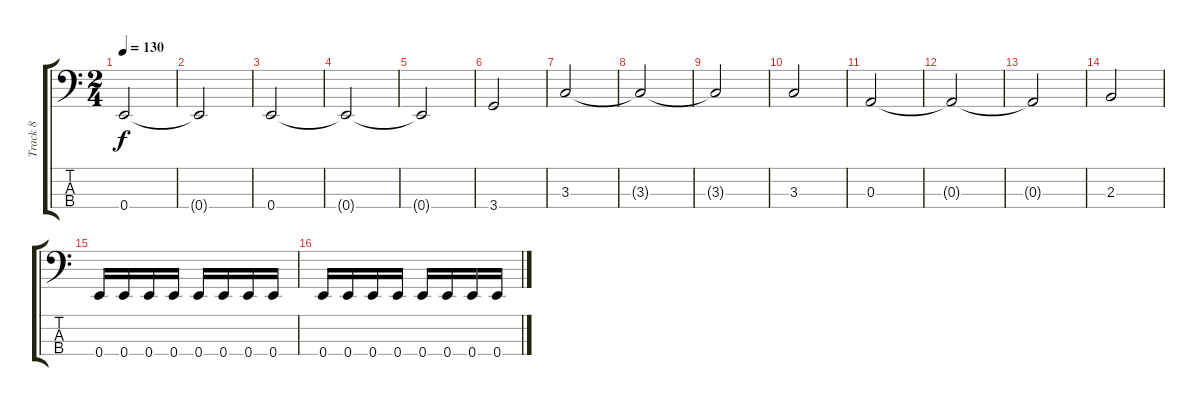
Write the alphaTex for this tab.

\track ("Track 8" "Track 8") {instrument electricbassfinger}
\staff {score tabs}
\tuning (G2 D2 A1 E1) {hide}
\ts (2 4)
\tempo 130
\clef f4
\ks c
0.4{t}.2{dy f} |
0.4{t}.2 |
0.4.2 |
0.4{t}.2 |
0.4{t}.2 |
3.4.2 |
3.3.2 |
3.3{t}.2 |
3.3{t}.2 |
3.3.2 |
0.3.2 |
0.3{t}.2 |
0.3{t}.2 |
2.3.2 |
0.4.16 0.4.16 0.4.16 0.4.16 0.4.16 0.4.16 0.4.16 0.4.16 |
0.4.16 0.4.16 0.4.16 0.4.16 0.4.16 0.4.16 0.4.16 0.4.16
